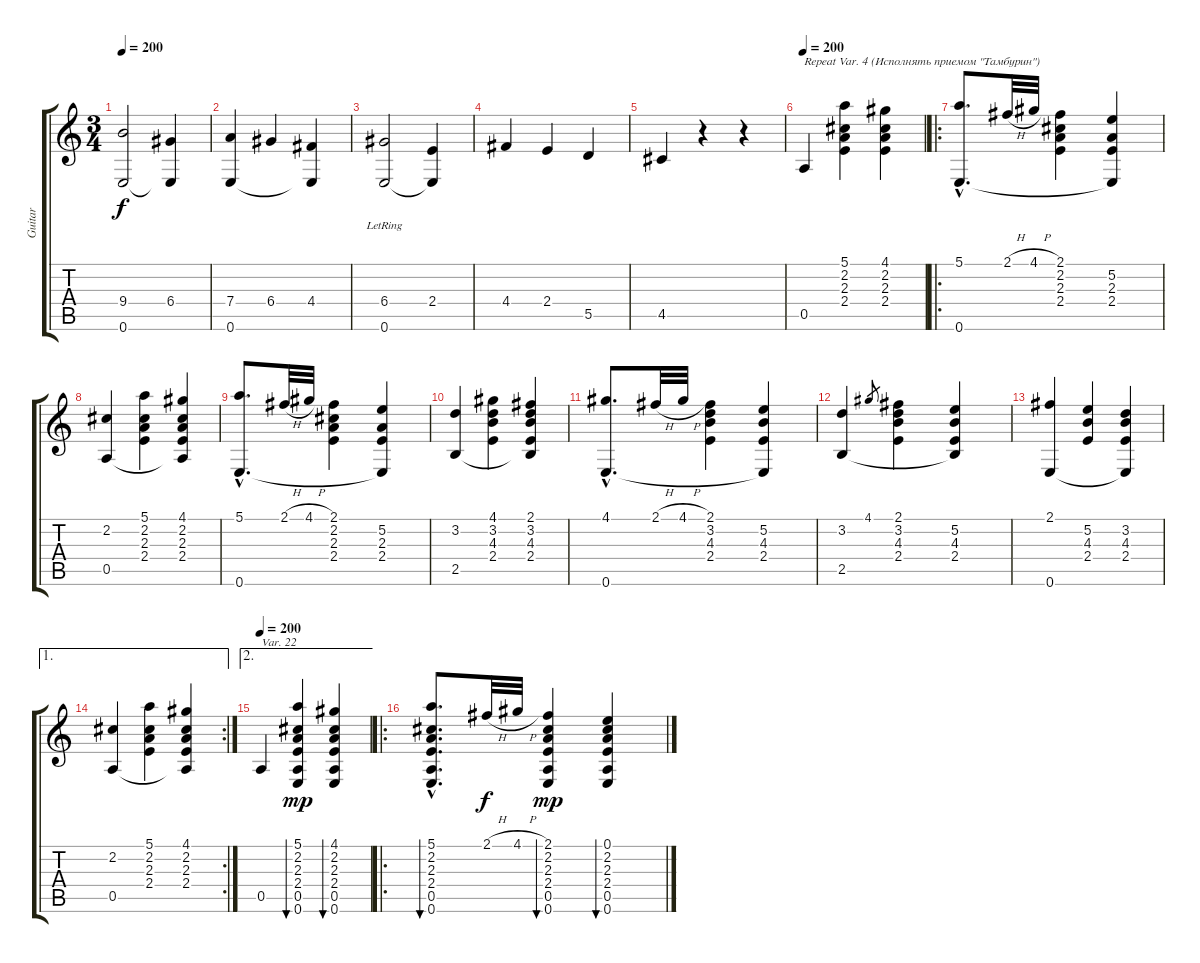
\track ("Guitar" "Guitar") {instrument acousticguitarnylon}
\staff {score tabs}
\tuning (E4 B3 G3 D3 A2 E2) {hide}
\ts (3 4)
\tempo 200
\clef g2
\ks c
(9.4 0.6).2{dy f} (6.4 0.6{t}).4 |
(7.4 0.6).4 6.4.4 (4.4 0.6{t}).4 |
(6.4 0.6{lr}).2 (2.4 0.6{t}).4 |
4.4.4 2.4.4 5.5.4 |
4.5.4 r.4 r.4 |
\tempo 200
0.5.4{txt "Repeat Var. 4 (Исполнять приемом \"Тамбурин\")"} (5.1 2.2 2.3 2.4).4 (4.1 2.2 2.3 2.4).4 |
\ro
(5.1{hac} 0.6{hac}).8{d} 2.1{h}.32 4.1{h}.32 (2.1 2.2 2.3 2.4).4 (5.2 2.3 2.4 0.6{t}).4 |
(2.2 0.5).4 (5.1 2.2 2.3 2.4).4 (4.1 2.2 2.3 2.4 0.5{t}).4 |
(5.1{hac} 0.6{hac}).8{d} 2.1{h}.32 4.1{h}.32 (2.1 2.2 2.3 2.4).4 (5.2 2.3 2.4 0.6{t}).4 |
(3.2 2.5).4 (4.1 3.2 4.3 2.4).4 (2.1 3.2 4.3 2.4 2.5{t}).4 |
(4.1{hac} 0.6{hac}).8{d} 2.1{h}.32 4.1{h}.32 (2.1 3.2 4.3 2.4).4 (5.2 4.3 2.4 0.6{t}).4 |
(3.2 2.5).4 4.1.8{gr} (2.1 3.2 4.3 2.4).4 (5.2 4.3 2.4 2.5{t}).4 |
(2.1 0.6).4 (5.2 4.3 2.4).4 (3.2 4.3 2.4 0.6{t}).4 |
\ae 1
\rc 2
(2.2 0.5).4 (5.1 2.2 2.3 2.4).4 (4.1 2.2 2.3 2.4 0.5{t}).4 |
\ae 2
\tempo 200
0.5.4{txt "Var. 22"} (5.1 2.2 2.3 2.4 0.5 0.6).4{bu 60 dy mp} (4.1 2.2 2.3 2.4 0.5 0.6).4{bu 60} |
\ro
(5.1{hac} 2.2{hac} 2.3{hac} 2.4{hac} 0.5{hac} 0.6{hac}).8{d bu 60} 2.1{h}.32{dy f} 4.1{h}.32 (2.1 2.2 2.3 2.4 0.5 0.6).4{bu 60 dy mp} (0.1 2.2 2.3 2.4 0.5 0.6).4{bu 60}
